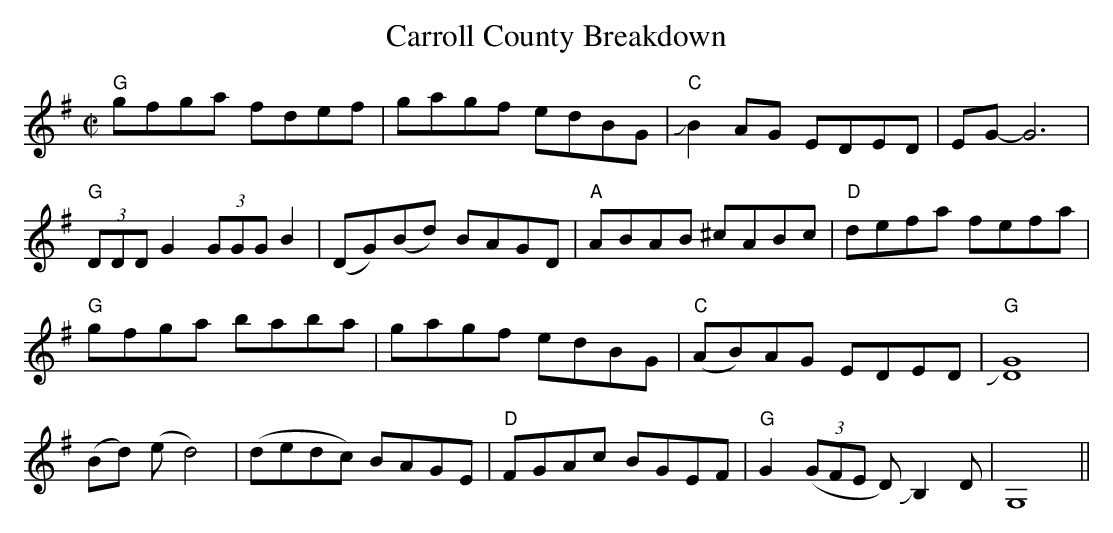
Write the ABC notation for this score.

X:1
T:Carroll County Breakdown
M:C|
L:1/8
K:G
"G"gfga fdef|gagf edBG|"C"JB2 AG EDED|EG- G6|
"G"(3DDD G2 (3GGG B2|(DG)(Bd) BAGD|"A"ABAB ^cABc|"D"defa fefa|
"G"gfga baba|gagf edBG|"C"(AB)AG EDED|"G"J[D8G8]|
(Bd) (ed4)|(dedc) BAGE|"D"FGAc BGEF|"G"G2 ((3GFE D)JB,2D|G,8||
